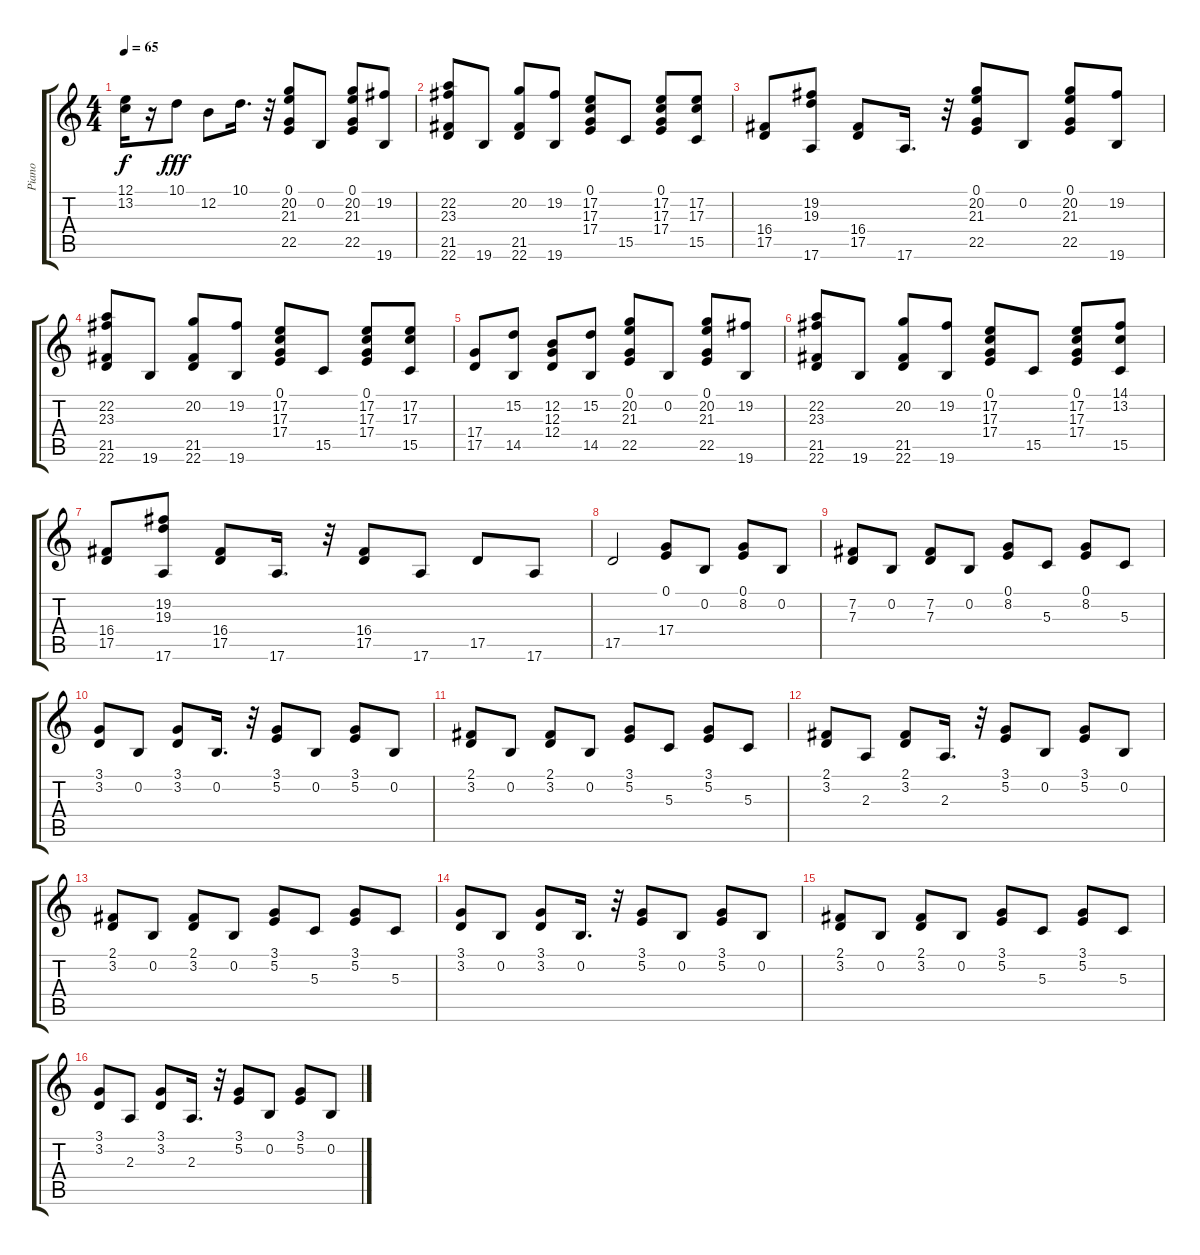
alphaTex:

\track ("Piano" "Piano") {instrument acousticgrandpiano}
\staff {score tabs}
\tuning (E4 B3 G3 D3 A2 E2) {hide}
\ts (4 4)
\tempo 65
\clef g2
\ks c
(12.1{t} 13.2{t}).16{dy f} r.16 10.1.8{dy fff} 12.2.8 10.1.16{d} r.32 (0.1 20.2 21.3 22.5).8 0.2.8 (0.1 20.2 21.3 22.5).8 (19.2 19.6).8 |
(22.2 23.3 21.5 22.6).8 19.6.8 (20.2 21.5 22.6).8 (19.2 19.6).8 (0.1 17.2 17.3 17.4).8 15.5.8 (0.1 17.2 17.3 17.4).8 (17.2 17.3 15.5).8 |
(16.4 17.5).8 (19.2 19.3 17.6).8 (16.4 17.5).8 17.6.16{d} r.32 (0.1 20.2 21.3 22.5).8 0.2.8 (0.1 20.2 21.3 22.5).8 (19.2 19.6).8 |
(22.2 23.3 21.5 22.6).8 19.6.8 (20.2 21.5 22.6).8 (19.2 19.6).8 (0.1 17.2 17.3 17.4).8 15.5.8 (0.1 17.2 17.3 17.4).8 (17.2 17.3 15.5).8 |
(17.4 17.5).8 (15.2 14.5).8 (12.2 12.3 12.4).8 (15.2 14.5).8 (0.1 20.2 21.3 22.5).8 0.2.8 (0.1 20.2 21.3 22.5).8 (19.2 19.6).8 |
(22.2 23.3 21.5 22.6).8 19.6.8 (20.2 21.5 22.6).8 (19.2 19.6).8 (0.1 17.2 17.3 17.4).8 15.5.8 (0.1 17.2 17.3 17.4).8 (14.1 13.2 15.5).8 |
(16.4 17.5).8 (19.2 19.3 17.6).8 (16.4 17.5).8 17.6.16{d} r.32 (16.4 17.5).8 17.6.8 17.5.8 17.6.8 |
17.5.2 (0.1 17.4).8 0.2.8 (0.1 8.2).8 0.2.8 |
(7.2 7.3).8 0.2.8 (7.2 7.3).8 0.2.8 (0.1 8.2).8 5.3.8 (0.1 8.2).8 5.3.8 |
(3.1 3.2).8 0.2.8 (3.1 3.2).8 0.2.16{d} r.32 (3.1 5.2).8 0.2.8 (3.1 5.2).8 0.2.8 |
(2.1 3.2).8 0.2.8 (2.1 3.2).8 0.2.8 (3.1 5.2).8 5.3.8 (3.1 5.2).8 5.3.8 |
(2.1 3.2).8 2.3.8 (2.1 3.2).8 2.3.16{d} r.32 (3.1 5.2).8 0.2.8 (3.1 5.2).8 0.2.8 |
(2.1 3.2).8 0.2.8 (2.1 3.2).8 0.2.8 (3.1 5.2).8 5.3.8 (3.1 5.2).8 5.3.8 |
(3.1 3.2).8 0.2.8 (3.1 3.2).8 0.2.16{d} r.32 (3.1 5.2).8 0.2.8 (3.1 5.2).8 0.2.8 |
(2.1 3.2).8 0.2.8 (2.1 3.2).8 0.2.8 (3.1 5.2).8 5.3.8 (3.1 5.2).8 5.3.8 |
(3.1 3.2).8 2.3.8 (3.1 3.2).8 2.3.16{d} r.32 (3.1 5.2).8 0.2.8 (3.1 5.2).8 0.2.8
